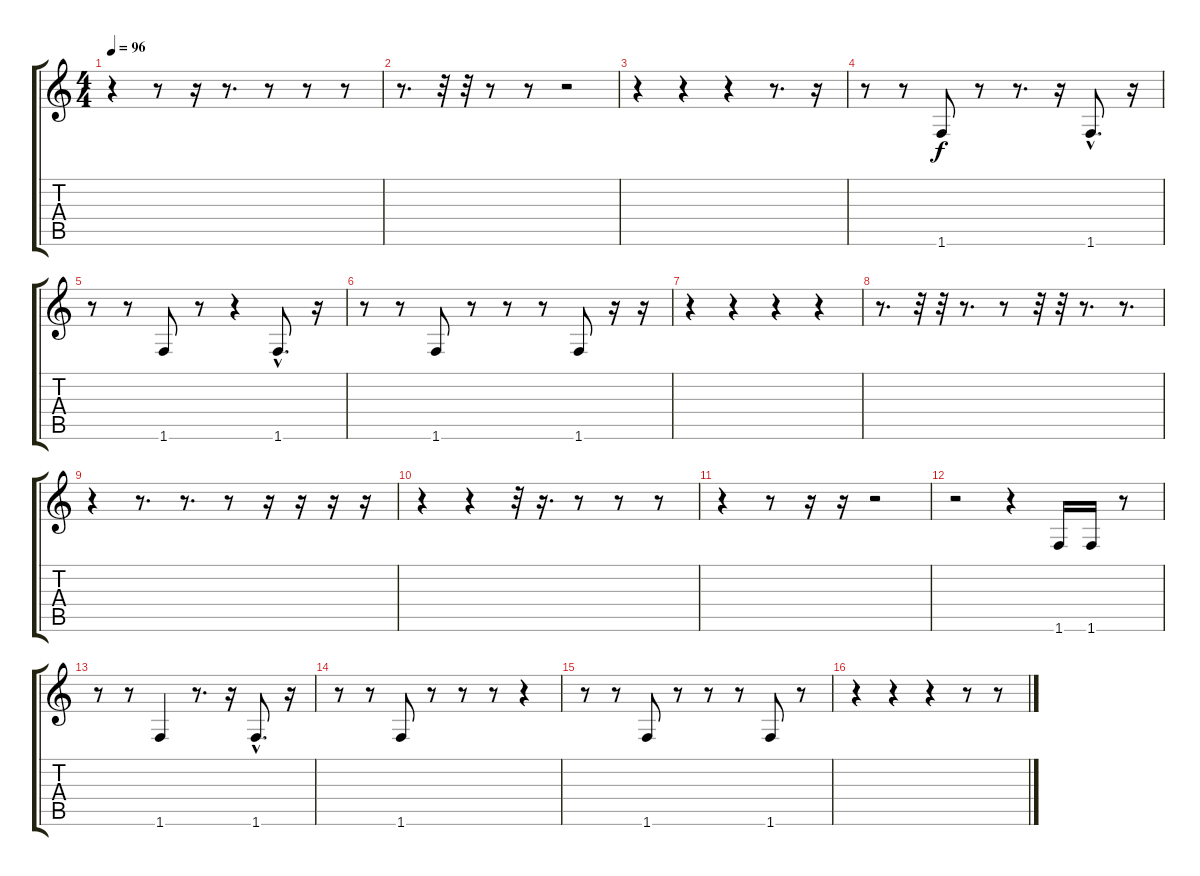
\track "" {instrument electricbassfinger}
\staff {score tabs}
\tuning (E4 B3 G3 D3 A2 E2) {hide}
\ts (4 4)
\tempo 96
\clef g2
\ks c
r.4{dy f instrument electricbassfinger} r.8 r.16 r.8{d} r.8 r.8 r.8 |
r.8{d} r.32 r.32 r.8 r.8 r.2 |
r.4 r.4 r.4 r.8{d} r.16 |
r.8 r.8 1.6.8 r.8 r.8{d} r.16 1.6{hac}.8{d} r.16 |
r.8 r.8 1.6.8 r.8 r.4 1.6{hac}.8{d} r.16 |
r.8 r.8 1.6.8 r.8 r.8 r.8 1.6.8 r.16 r.16 |
r.4 r.4 r.4 r.4 |
r.8{d} r.32 r.32 r.8{d} r.8 r.32 r.32 r.8{d} r.8{d} |
r.4 r.8{d} r.8{d} r.8 r.16 r.16 r.16 r.16 |
r.4 r.4 r.32 r.16{d} r.8 r.8 r.8 |
r.4 r.8 r.16 r.16 r.2 |
r.2 r.4 1.6.16 1.6.16 r.8 |
r.8 r.8 1.6.4 r.8{d} r.16 1.6{hac}.8{d} r.16 |
r.8 r.8 1.6.8 r.8 r.8 r.8 r.4 |
r.8 r.8 1.6.8 r.8 r.8 r.8 1.6.8 r.8 |
r.4 r.4 r.4 r.8 r.8
